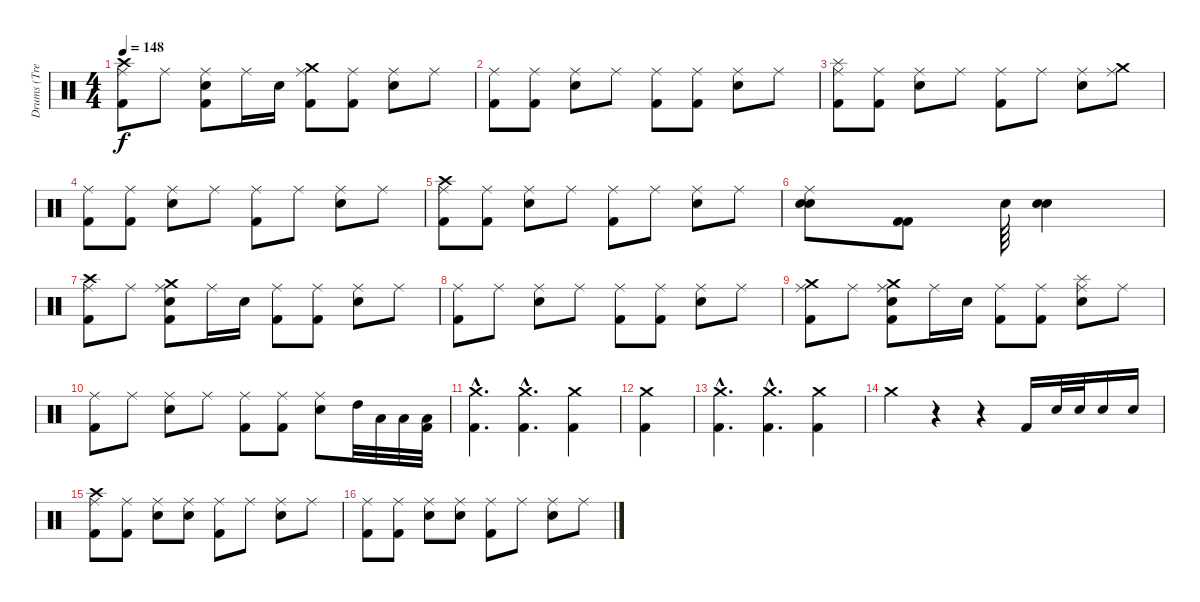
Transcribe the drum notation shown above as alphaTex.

\track ("Drums (Tre Cool)" "Drums (Tre") {instrument percussion}
\staff {score}
\articulation defaults
\ts (4 4)
\tempo 148
\clef neutral
\ks c
("Crash high (hit)" "Ride (middle)" "Kick (hit) 2").8{dy f} "Ride (middle)".8 ("Ride (middle)" "Electric Snare (hit)" "Kick (hit) 2").8 "Ride (middle)".16 "Electric Snare (hit)".16 ("Crash medium (hit)" "Ride (middle)" "Kick (hit) 2").8 ("Ride (middle)" "Kick (hit) 2").8 ("Ride (middle)" "Electric Snare (hit)").8 "Ride (middle)".8 |
("Ride (middle)" "Kick (hit) 2").8 ("Ride (middle)" "Kick (hit) 2").8 ("Ride (middle)" "Electric Snare (hit)").8 "Ride (middle)".8 ("Ride (middle)" "Kick (hit) 2").8 ("Ride (middle)" "Kick (hit) 2").8 ("Ride (middle)" "Electric Snare (hit)").8 "Ride (middle)".8 |
("Splash (hit)" "Ride (middle)" "Kick (hit) 2").8 ("Ride (middle)" "Kick (hit) 2").8 ("Ride (middle)" "Electric Snare (hit)").8 "Ride (middle)".8 ("Ride (middle)" "Kick (hit) 2").8 "Ride (middle)".8 ("Ride (middle)" "Electric Snare (hit)").8 ("Crash medium (hit)" "Ride (middle)").8 |
("Ride (middle)" "Kick (hit) 2").8 ("Ride (middle)" "Kick (hit) 2").8 ("Ride (middle)" "Electric Snare (hit)").8 "Ride (middle)".8 ("Ride (middle)" "Kick (hit) 2").8 "Ride (middle)".8 ("Ride (middle)" "Electric Snare (hit)").8 "Ride (middle)".8 |
("Crash high (hit)" "Ride (middle)" "Kick (hit) 2").8 ("Ride (middle)" "Kick (hit) 2").8 ("Ride (middle)" "Electric Snare (hit)").8 "Ride (middle)".8 ("Ride (middle)" "Kick (hit) 2").8 "Ride (middle)".8 ("Ride (middle)" "Electric Snare (hit)").8 "Ride (middle)".8 |
("Ride (middle)" "Electric Snare (hit)" "Electric Snare (hit)").8 ("Kick (hit) 2" "Kick (hit) 2").8 "Electric Snare (hit)".64 ("Electric Snare (hit)" "Electric Snare (hit)").4 |
("Crash high (hit)" "Ride (middle)" "Kick (hit) 2").8 "Ride (middle)".8 ("Crash medium (hit)" "Ride (middle)" "Electric Snare (hit)" "Kick (hit) 2").8 "Ride (middle)".16 "Electric Snare (hit)".16 ("Ride (middle)" "Kick (hit) 2").8 ("Ride (middle)" "Kick (hit) 2").8 ("Ride (middle)" "Electric Snare (hit)").8 "Ride (middle)".8 |
("Ride (middle)" "Kick (hit) 2").8 "Ride (middle)".8 ("Ride (middle)" "Electric Snare (hit)").8 "Ride (middle)".8 ("Ride (middle)" "Kick (hit) 2").8 ("Ride (middle)" "Kick (hit) 2").8 ("Ride (middle)" "Electric Snare (hit)").8 "Ride (middle)".8 |
("Crash medium (hit)" "Ride (middle)" "Kick (hit) 2").8 "Ride (middle)".8 ("Crash medium (hit)" "Ride (middle)" "Electric Snare (hit)" "Kick (hit) 2").8 "Ride (middle)".16 "Electric Snare (hit)".16 ("Ride (middle)" "Kick (hit) 2").8 ("Ride (middle)" "Kick (hit) 2").8 ("Splash (hit)" "Ride (middle)" "Electric Snare (hit)").8 "Ride (middle)".8 |
("Ride (middle)" "Kick (hit) 2").8 "Ride (middle)".8 ("Ride (middle)" "Electric Snare (hit)").8 "Ride (middle)".8 ("Ride (middle)" "Kick (hit) 2").8 ("Ride (middle)" "Kick (hit) 2").8 ("Ride (middle)" "Electric Snare (hit)").8 "High Tom (hit)".32 "Low Tom (hit)".32 "Low Floor Tom (hit)".32 ("Low Floor Tom (hit)" "Kick (hit) 2").32 |
("Kick (hit) 2"{hac} "Crash medium (hit)"{hac}).4{d} ("Kick (hit) 2"{hac} "Crash medium (hit)"{hac}).4{d} ("Kick (hit) 2" "Crash medium (hit)").4 |
("Kick (hit) 2" "Crash medium (hit)").4 |
("Kick (hit) 2"{hac} "Crash medium (hit)"{hac}).4{d} ("Kick (hit) 2"{hac} "Crash medium (hit)"{hac}).4{d} ("Kick (hit) 2" "Crash medium (hit)").4 |
"Crash medium (hit)".4 r.4 r.4 "Kick (hit) 2".16 "Electric Snare (hit)".32 "Electric Snare (hit)".32 "Electric Snare (hit)".16 "Electric Snare (hit)".16 |
("Crash high (hit)" "Ride (middle)" "Kick (hit) 2").8 ("Ride (middle)" "Kick (hit) 2").8 ("Ride (middle)" "Electric Snare (hit)").8 ("Ride (middle)" "Electric Snare (hit)").8 ("Ride (middle)" "Kick (hit) 2").8 "Ride (middle)".8 ("Ride (middle)" "Electric Snare (hit)").8 "Ride (middle)".8 |
("Ride (middle)" "Kick (hit) 2").8 ("Ride (middle)" "Kick (hit) 2").8 ("Ride (middle)" "Electric Snare (hit)").8 ("Ride (middle)" "Electric Snare (hit)").8 ("Ride (middle)" "Kick (hit) 2").8 "Ride (middle)".8 ("Ride (middle)" "Electric Snare (hit)").8 "Ride (middle)".8
